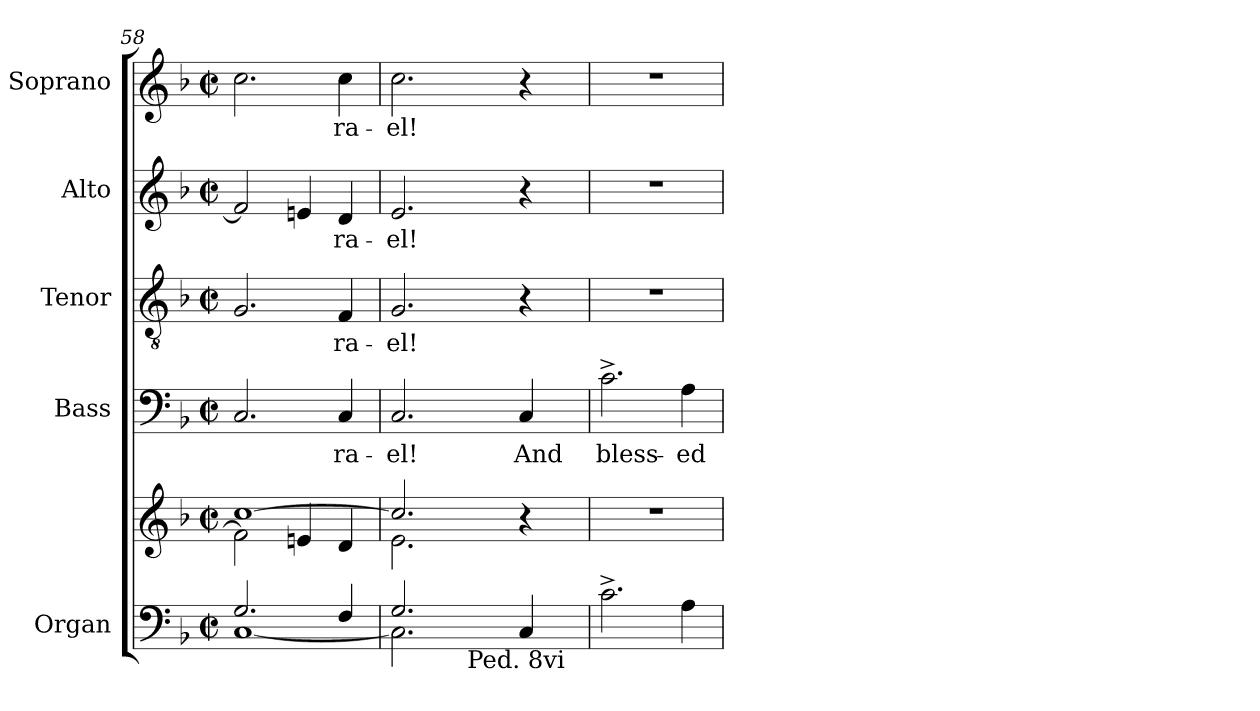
**kern	**kern	**kern	**text	**kern	**text	**kern	**text	**kern	**text
*part5	*part5	*part4	*part4	*part3	*part3	*part2	*part2	*part1	*part1
*staff6	*staff5	*staff4	*staff4	*staff3	*staff3	*staff2	*staff2	*staff1	*staff1
*I"Organ	*	*I"Bass	*	*I"Tenor	*	*I"Alto	*	*I"Soprano	*
*I'Org.	*	*I'B.	*	*I'T.	*	*I'A.	*	*I'S.	*
*clefF4	*clefG2	*clefF4	*	*clefGv2	*	*clefG2	*	*clefG2	*
*	*	*	*	*ITrd7c12	*	*	*	*	*
*k[b-]	*k[b-]	*k[b-]	*	*k[b-]	*	*k[b-]	*	*k[b-]	*
*F:	*F:	*F:	*	*F:	*	*F:	*	*F:	*
*M2/2	*M2/2	*M2/2	*	*M2/2	*	*M2/2	*	*M2/2	*
*met(c|)	*met(c|)	*met(c|)	*	*met(c|)	*	*met(c|)	*	*met(c|)	*
=58	=58	=58	=58	=58	=58	=58	=58	=58	=58
*^	*^	*	*	*	*	*	*	*	*
2.Gi/	[1Ci	[1cci	2fi\]	2.Ci/	.	2.GGi/	.	2fi/]	.	2.cci\	.
.	.	.	4eni/	.	.	.	.	4eni/	.	.	.
!	!	!	!	!	!LO:LY:b:color=#000000	!	!	!	!	!	!
!	!	!	!	!	!	!	!LO:LY:b:color=#000000	!	!	!	!
!	!	!	!	!	!	!	!	!	!LO:LY:b:color=#000000	!	!
!	!	!	!	!	!	!	!	!	!	!	!LO:LY:b:color=#000000
4Fi/	.	.	4di/	4Ci/	-ra-	4FFi/	-ra-	4di/	-ra-	4cci\	-ra-
=59	=59	=59	=59	=59	=59	=59	=59	=59	=59	=59	=59
!	!	!	!	!	!LO:LY:b:color=#000000	!	!	!	!	!	!
!	!	!	!	!	!	!	!LO:LY:b:color=#000000	!	!	!	!
!	!	!	!	!	!	!	!	!	!LO:LY:b:color=#000000	!	!
!	!	!	!	!	!	!	!	!	!	!	!LO:LY:b:color=#000000
*	*^	*	*	*	*	*	*	*	*	*	*
2.Gi/	2.Ci\]	4ryy	2.cci/]	2.ei\	2.Ci/	-el!	2.GGi/	-el!	2.ei/	-el!	2.cci\	-el!
.	.	8ryy	.	.	.	.	.	.	.	.	.	.
.	.	128ryy	.	.	.	.	.	.	.	.	.	.
.	.	512.ryy	.	.	.	.	.	.	.	.	.	.
!	!	!LO:TX:b:t=Ped. 8vi	!	!	!	!	!	!	!	!	!	!
.	.	2ryy	.	.	.	.	.	.	.	.	.	.
!	!	!	!	!	!	!LO:LY:b:color=#000000	!	!	!	!	!	!
4Ci/	4ryy	.	4r	4ryy	4Ci/	And	4r	.	4r	.	4r	.
.	.	16ryy	.	.	.	.	.	.	.	.	.	.
.	.	32ryy	.	.	.	.	.	.	.	.	.	.
.	.	64ryy	.	.	.	.	.	.	.	.	.	.
.	.	256ryy	.	.	.	.	.	.	.	.	.	.
.	.	1024ryy	.	.	.	.	.	.	.	.	.	.
*v	*v	*v	*	*	*	*	*	*	*	*	*	*
*	*v	*v	*	*	*	*	*	*	*	*
!!LO:LB:g=z
=60	=60	=60	=60	=60	=60	=60	=60	=60	=60
*^	*^	*	*	*	*	*	*	*	*
*	*^	*	*	*	*	*	*	*	*	*	*
!	!	!	!	!	!	!LO:LY:b:color=#000000	!	!	!	!	!	!
*v	*v	*v	*	*	*	*	*	*	*	*	*	*
*	*v	*v	*	*	*	*	*	*	*	*
2.c^i\	1r	2.c^i\	bless-	1r	.	1r	.	1r	.
!	!	!	!LO:LY:b:color=#000000	!	!	!	!	!	!
4Ai\	.	4Ai\	-ed	.	.	.	.	.	.
=	=	=	=	=	=	=	=	=	=
*-	*-	*-	*-	*-	*-	*-	*-	*-	*-
